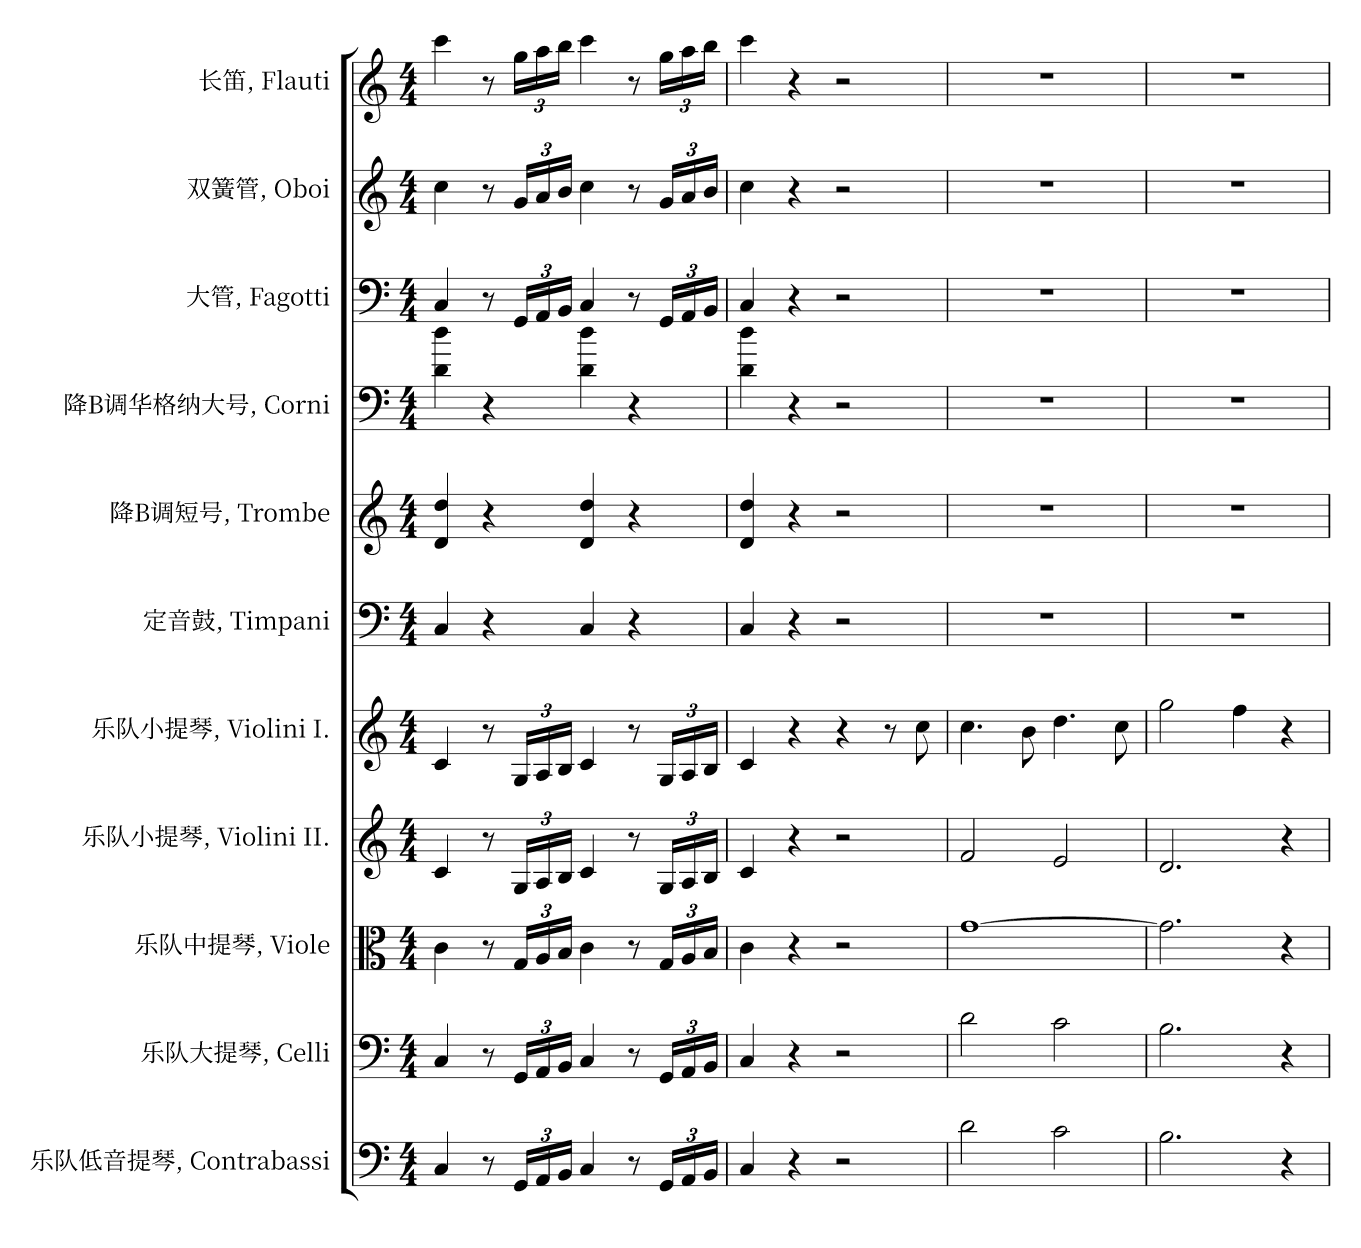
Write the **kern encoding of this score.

**kern	**kern	**kern	**kern	**kern	**kern	**kern	**kern	**kern	**kern	**kern
*part11	*part10	*part9	*part8	*part7	*part6	*part5	*part4	*part3	*part2	*part1
*staff11	*staff10	*staff9	*staff8	*staff7	*staff6	*staff5	*staff4	*staff3	*staff2	*staff1
*I"乐队低音提琴, Contrabassi	*I"乐队大提琴, Celli	*I"乐队中提琴, Viole	*I"乐队小提琴, Violini II.	*I"乐队小提琴, Violini I.	*I"定音鼓, Timpani	*I"降B调短号, Trombe	*I"降B调华格纳大号, Corni	*I"大管, Fagotti	*I"双簧管, Oboi	*I"长笛, Flauti
*I'Cbs.	*	*	*	*	*I'Timp.	*	*	*	*I'Ob.	*I'Fl.
*clefF4	*clefF4	*clefC3	*clefG2	*clefG2	*clefF4	*clefG2	*clefF4	*clefF4	*clefG2	*clefG2
*ITrd7c12	*	*	*	*	*	*ITrd1c2	*ITrd1c2	*	*	*
*k[]	*k[]	*k[]	*k[]	*k[]	*k[]	*k[b-e-]	*k[b-e-]	*k[]	*k[]	*k[]
*M4/4	*M4/4	*M4/4	*M4/4	*M4/4	*M4/4	*M4/4	*M4/4	*M4/4	*M4/4	*M4/4
*MM150	*MM150	*MM150	*MM150	*MM150	*MM150	*MM150	*MM150	*MM150	*MM150	*MM150
=1	=1	=1	=1	=1	=1	=1	=1	=1	=1	=1
4CC/	4C/	4c\	4c/	4c/	4C/	4c/ 4cc/	4c\ 4cc\	4C/	4cc\	4ccc\
8r	8r	8r	8r	8r	4r	4r	4r	8r	8r	8r
*Xbrackettup	*Xbrackettup	*Xbrackettup	*Xbrackettup	*Xbrackettup	*	*	*	*Xbrackettup	*Xbrackettup	*Xbrackettup
24GGG/LL	24GG/LL	24G/LL	24G/LL	24G/LL	.	.	.	24GG/LL	24g/LL	24gg\LL
24AAA/	24AA/	24A/	24A/	24A/	.	.	.	24AA/	24a/	24aa\
24BBB/JJ	24BB/JJ	24B/JJ	24B/JJ	24B/JJ	.	.	.	24BB/JJ	24b/JJ	24bb\JJ
4CC/	4C/	4c\	4c/	4c/	4C/	4c/ 4cc/	4c\ 4cc\	4C/	4cc\	4ccc\
8r	8r	8r	8r	8r	4r	4r	4r	8r	8r	8r
24GGG/LL	24GG/LL	24G/LL	24G/LL	24G/LL	.	.	.	24GG/LL	24g/LL	24gg\LL
24AAA/	24AA/	24A/	24A/	24A/	.	.	.	24AA/	24a/	24aa\
24BBB/JJ	24BB/JJ	24B/JJ	24B/JJ	24B/JJ	.	.	.	24BB/JJ	24b/JJ	24bb\JJ
=2	=2	=2	=2	=2	=2	=2	=2	=2	=2	=2
4CC/	4C/	4c\	4c/	4c/	4C/	4c/ 4cc/	4c\ 4cc\	4C/	4cc\	4ccc\
4r	4r	4r	4r	4r	4r	4r	4r	4r	4r	4r
2r	2r	2r	2r	4r	2r	2r	2r	2r	2r	2r
.	.	.	.	8r	.	.	.	.	.	.
.	.	.	.	8cc\	.	.	.	.	.	.
=3	=3	=3	=3	=3	=3	=3	=3	=3	=3	=3
2D\	2d\	[1g	2f/	4.cc\	1r	1r	1r	1r	1r	1r
.	.	.	.	8b\	.	.	.	.	.	.
2C\	2c\	.	2e/	4.dd\	.	.	.	.	.	.
.	.	.	.	8cc\	.	.	.	.	.	.
=4	=4	=4	=4	=4	=4	=4	=4	=4	=4	=4
2.BB\	2.B\	2.g\]	2.d/	2gg\	1r	1r	1r	1r	1r	1r
.	.	.	.	4ff\	.	.	.	.	.	.
4r	4r	4r	4r	4r	.	.	.	.	.	.
=	=	=	=	=	=	=	=	=	=	=
*-	*-	*-	*-	*-	*-	*-	*-	*-	*-	*-
